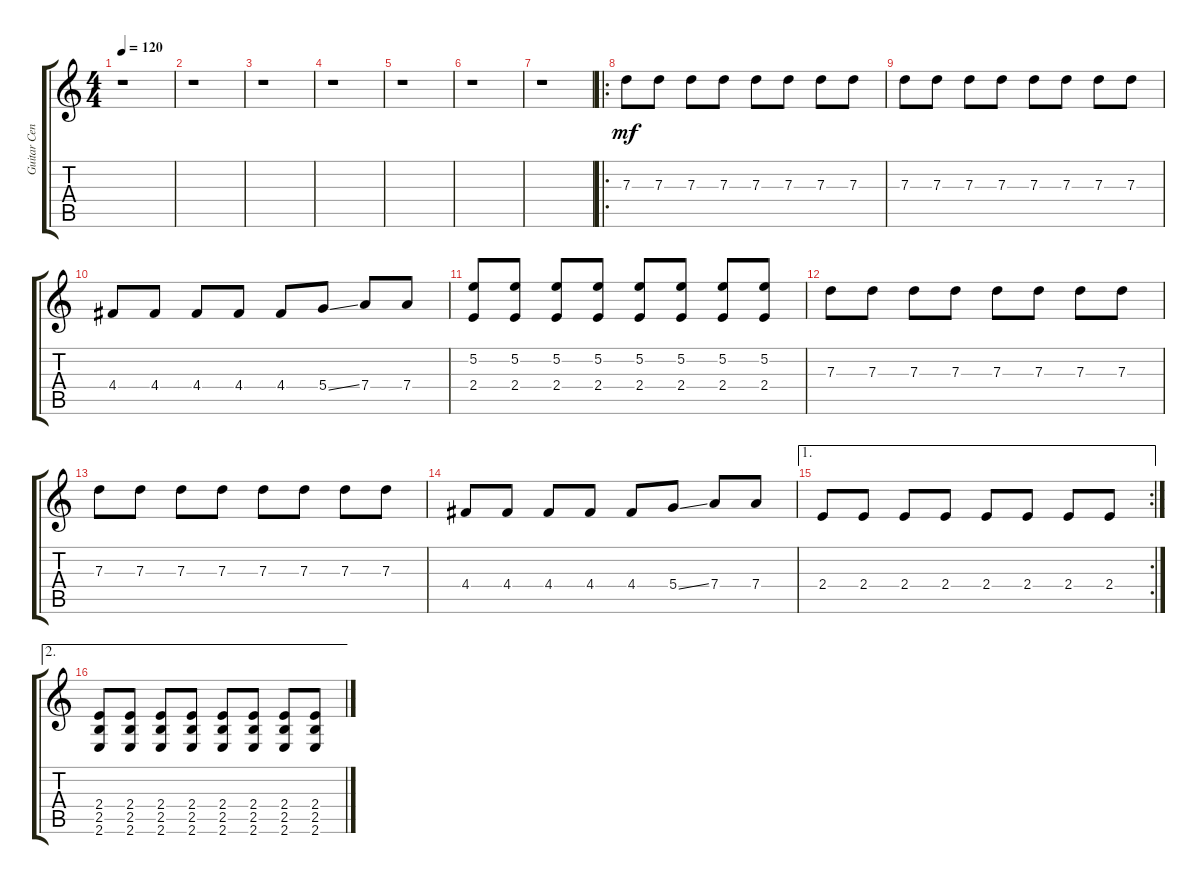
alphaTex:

\track ("Guitar Center" "Guitar Cen") {instrument electricguitarjazz}
\staff {score tabs}
\tuning (E4 B3 G3 D3 A2 D2) {hide}
\ts (4 4)
\tempo 120
\clef g2
\ks c
r.1{dy mf} |
r.1 |
r.1 |
r.1 |
r.1 |
r.1 |
r.1 |
\ro
7.3.8 7.3.8 7.3.8 7.3.8 7.3.8 7.3.8 7.3.8 7.3.8 |
7.3.8 7.3.8 7.3.8 7.3.8 7.3.8 7.3.8 7.3.8 7.3.8 |
4.4.8 4.4.8 4.4.8 4.4.8 4.4.8 5.4{ss}.8 7.4.8 7.4.8 |
(5.2 2.4).8 (5.2 2.4).8 (5.2 2.4).8 (5.2 2.4).8 (5.2 2.4).8 (5.2 2.4).8 (5.2 2.4).8 (5.2 2.4).8 |
7.3.8 7.3.8 7.3.8 7.3.8 7.3.8 7.3.8 7.3.8 7.3.8 |
7.3.8 7.3.8 7.3.8 7.3.8 7.3.8 7.3.8 7.3.8 7.3.8 |
4.4.8 4.4.8 4.4.8 4.4.8 4.4.8 5.4{ss}.8 7.4.8 7.4.8 |
\ae 1
\rc 2
2.4.8 2.4.8 2.4.8 2.4.8 2.4.8 2.4.8 2.4.8 2.4.8 |
\ae 2
(2.4 2.5 2.6).8 (2.4 2.5 2.6).8 (2.4 2.5 2.6).8 (2.4 2.5 2.6).8 (2.4 2.5 2.6).8 (2.4 2.5 2.6).8 (2.4 2.5 2.6).8 (2.4 2.5 2.6).8
